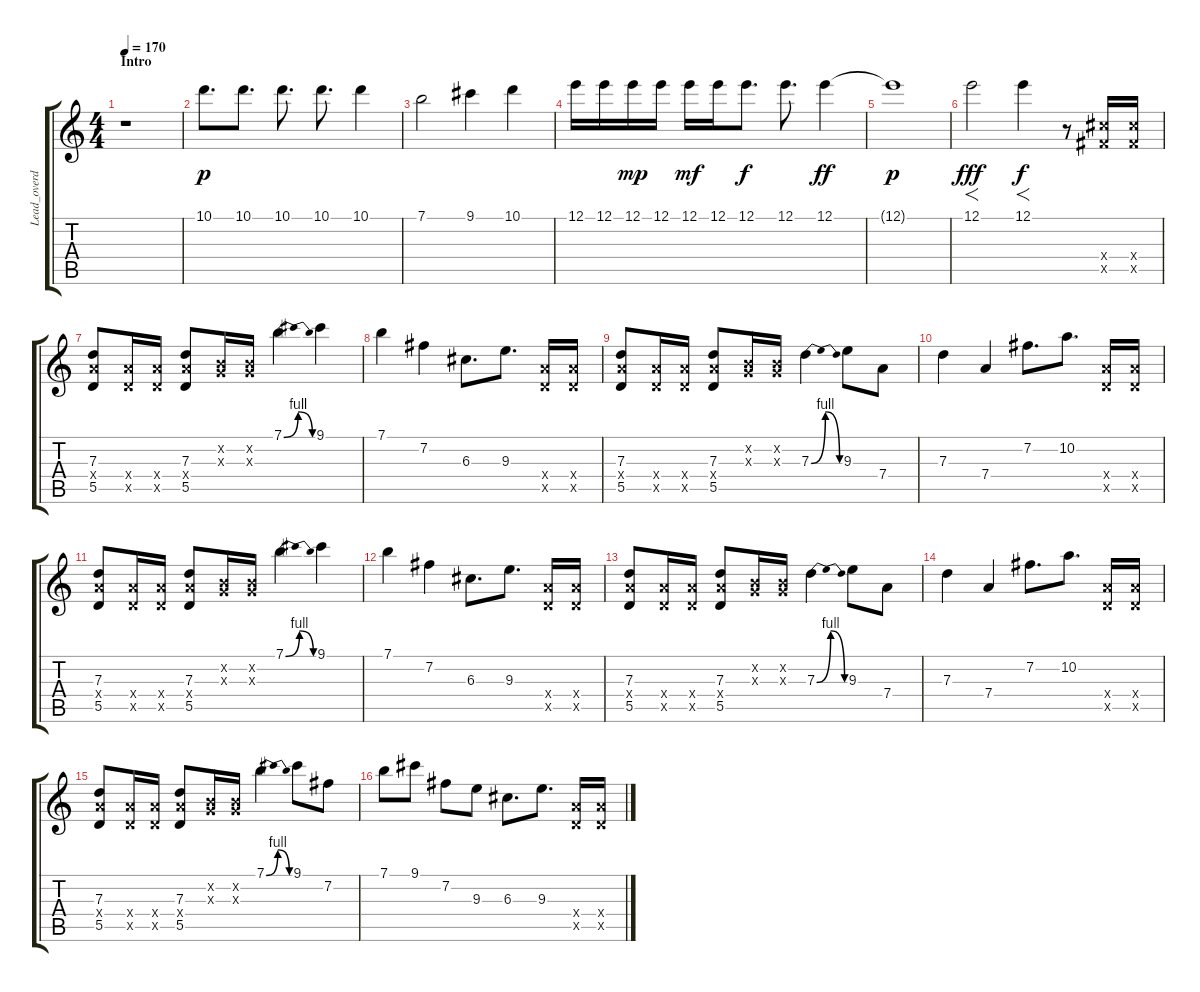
\track ("Lead_overdub" "Lead_overd") {instrument distortionguitar}
\staff {score tabs}
\tuning (E4 B3 G3 D3 A2 E2) {hide}
\ts (4 4)
\section ("" "Intro")
\tempo 170
\clef g2
\ks c
r.1{dy p instrument distortionguitar} |
10.1.8{d} 10.1.8{d} 10.1.8{d} 10.1.8{d} 10.1.4 |
7.1.2 9.1.4 10.1.4 |
12.1.16 12.1.16 12.1.16{dy mp} 12.1.16 12.1.16{dy mf} 12.1.16 12.1.8{d dy f} 12.1.8{d} 12.1.4{dy ff} |
12.1{t}.1{dy p} |
12.1.2{f dy fff} 12.1.4{f dy f} r.8 (11.4{x} 9.5{x}).16 (11.4{x} 9.5{x}).16 |
(7.3 7.4{x} 5.5).8 (7.4{x} 5.5{x}).16 (7.4{x} 5.5{x}).16 (7.3 7.4{x} 5.5).8 (0.2{x} 0.3{x}).16 (0.2{x} 0.3{x}).16 7.1{be (bendrelease 0 0 30 4 45 4 60 0)}.4 9.1.4 |
7.1.4 7.2.4 6.3.8{d} 9.3.8{d} (7.4{x} 5.5{x}).16 (7.4{x} 5.5{x}).16 |
(7.3 7.4{x} 5.5).8 (7.4{x} 5.5{x}).16 (7.4{x} 5.5{x}).16 (7.3 7.4{x} 5.5).8 (0.2{x} 0.3{x}).16 (0.2{x} 0.3{x}).16 7.3{be (bendrelease 0 0 30 4 45 4 60 0)}.4 9.3.8 7.4.8 |
7.3.4 7.4.4 7.2.8{d} 10.2.8{d} (7.4{x} 5.5{x}).16 (7.4{x} 5.5{x}).16 |
(7.3 7.4{x} 5.5).8 (7.4{x} 5.5{x}).16 (7.4{x} 5.5{x}).16 (7.3 7.4{x} 5.5).8 (0.2{x} 0.3{x}).16 (0.2{x} 0.3{x}).16 7.1{be (bendrelease 0 0 30 4 45 4 60 0)}.4 9.1.4 |
7.1.4 7.2.4 6.3.8{d} 9.3.8{d} (7.4{x} 5.5{x}).16 (7.4{x} 5.5{x}).16 |
(7.3 7.4{x} 5.5).8 (7.4{x} 5.5{x}).16 (7.4{x} 5.5{x}).16 (7.3 7.4{x} 5.5).8 (0.2{x} 0.3{x}).16 (0.2{x} 0.3{x}).16 7.3{be (bendrelease 0 0 30 4 45 4 60 0)}.4 9.3.8 7.4.8 |
7.3.4 7.4.4 7.2.8{d} 10.2.8{d} (7.4{x} 5.5{x}).16 (7.4{x} 5.5{x}).16 |
(7.3 7.4{x} 5.5).8 (7.4{x} 5.5{x}).16 (7.4{x} 5.5{x}).16 (7.3 7.4{x} 5.5).8 (0.2{x} 0.3{x}).16 (0.2{x} 0.3{x}).16 7.1{be (bendrelease 0 0 30 4 45 4 60 0)}.4 9.1.8 7.2.8 |
7.1.8 9.1.8 7.2.8 9.3.8 6.3.8{d} 9.3.8{d} (7.4{x} 5.5{x}).16 (7.4{x} 5.5{x}).16
